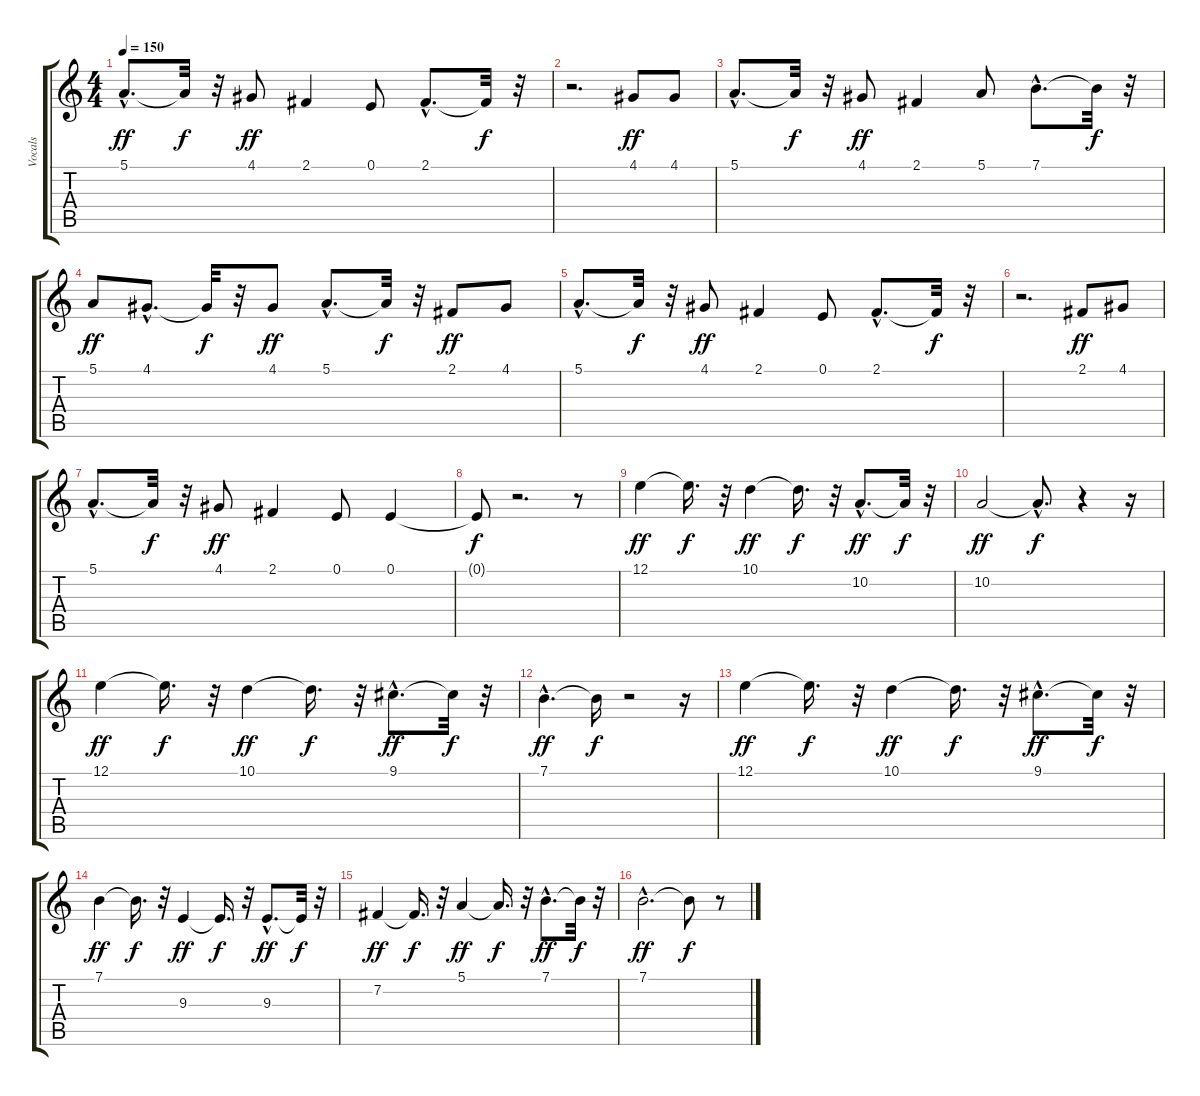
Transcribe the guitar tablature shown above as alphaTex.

\track ("Vocals" "Vocals") {instrument choiraahs}
\staff {score tabs}
\tuning (E4 B3 G3 D3 A2 E2) {hide}
\ts (4 4)
\tempo 150
\clef g2
\ks c
5.1{hac}.8{d dy ff} 5.1{t}.32{dy f} r.32 4.1.8{dy ff} 2.1.4 0.1.8 2.1{hac}.8{d} 2.1{t}.32{dy f} r.32 |
r.2{d} 4.1.8{dy ff} 4.1.8 |
5.1{hac}.8{d} 5.1{t}.32{dy f} r.32 4.1.8{dy ff} 2.1.4 5.1.8 7.1{hac}.8{d} 7.1{t}.32{dy f} r.32 |
5.1.8{dy ff} 4.1{hac}.8{d} 4.1{t}.32{dy f} r.32 4.1.8{dy ff} 5.1{hac}.8{d} 5.1{t}.32{dy f} r.32 2.1.8{dy ff} 4.1.8 |
5.1{hac}.8{d} 5.1{t}.32{dy f} r.32 4.1.8{dy ff} 2.1.4 0.1.8 2.1{hac}.8{d} 2.1{t}.32{dy f} r.32 |
r.2{d} 2.1.8{dy ff} 4.1.8 |
5.1{hac}.8{d} 5.1{t}.32{dy f} r.32 4.1.8{dy ff} 2.1.4 0.1.8 0.1.4 |
0.1{t}.8{dy f} r.2{d} r.8 |
12.1.4{dy ff} 12.1{t}.16{d dy f} r.32 10.1.4{dy ff} 10.1{t}.16{d dy f} r.32 10.2{hac}.8{d dy ff} 10.2{t}.32{dy f} r.32 |
10.2.2{dy ff} 10.2{hac t}.8{d dy f} r.4 r.16 |
12.1.4{dy ff} 12.1{t}.16{d dy f} r.32 10.1.4{dy ff} 10.1{t}.16{d dy f} r.32 9.1{hac}.8{d dy ff} 9.1{t}.32{dy f} r.32 |
7.1{hac}.4{d dy ff} 7.1{t}.16{dy f} r.2 r.16 |
12.1.4{dy ff} 12.1{t}.16{d dy f} r.32 10.1.4{dy ff} 10.1{t}.16{d dy f} r.32 9.1{hac}.8{d dy ff} 9.1{t}.32{dy f} r.32 |
7.1.4{dy ff} 7.1{t}.16{d dy f} r.32 9.3.4{dy ff} 9.3{t}.16{d dy f} r.32 9.3{hac}.8{d dy ff} 9.3{t}.32{dy f} r.32 |
7.2.4{dy ff} 7.2{t}.16{d dy f} r.32 5.1.4{dy ff} 5.1{t}.16{d dy f} r.32 7.1{hac}.8{d dy ff} 7.1{t}.32{dy f} r.32 |
7.1{hac}.2{d dy ff} 7.1{t}.8{dy f} r.8
